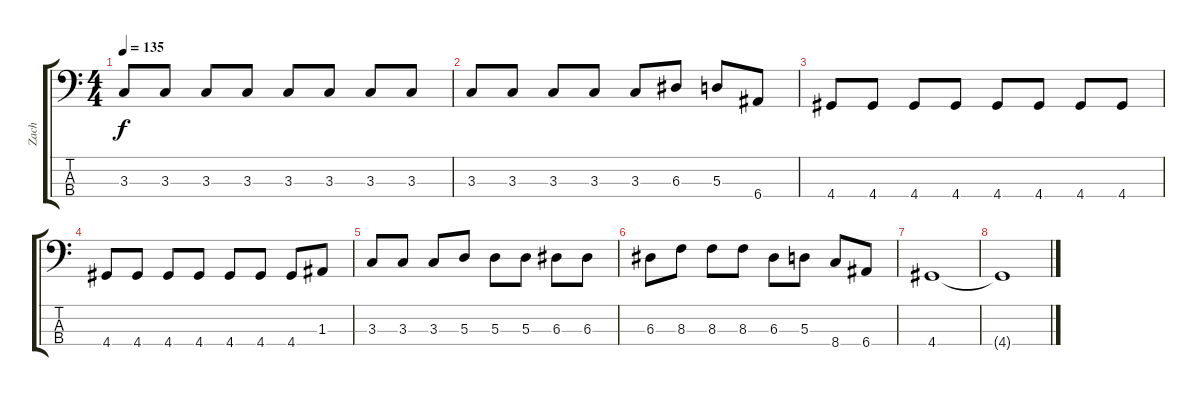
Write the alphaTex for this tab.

\track ("Zach" "Zach") {instrument electricbasspick}
\staff {score tabs}
\tuning (G2 D2 A1 E1) {hide}
\ts (4 4)
\tempo 135
\clef f4
\ks c
3.3.8{dy f} 3.3.8 3.3.8 3.3.8 3.3.8 3.3.8 3.3.8 3.3.8 |
3.3.8 3.3.8 3.3.8 3.3.8 3.3.8 6.3.8 5.3.8 6.4.8 |
4.4.8 4.4.8 4.4.8 4.4.8 4.4.8 4.4.8 4.4.8 4.4.8 |
4.4.8 4.4.8 4.4.8 4.4.8 4.4.8 4.4.8 4.4.8 1.3.8 |
3.3.8 3.3.8 3.3.8 5.3.8 5.3.8 5.3.8 6.3.8 6.3.8 |
6.3.8 8.3.8 8.3.8 8.3.8 6.3.8 5.3.8 8.4.8 6.4.8 |
4.4.1 |
4.4{t}.1
